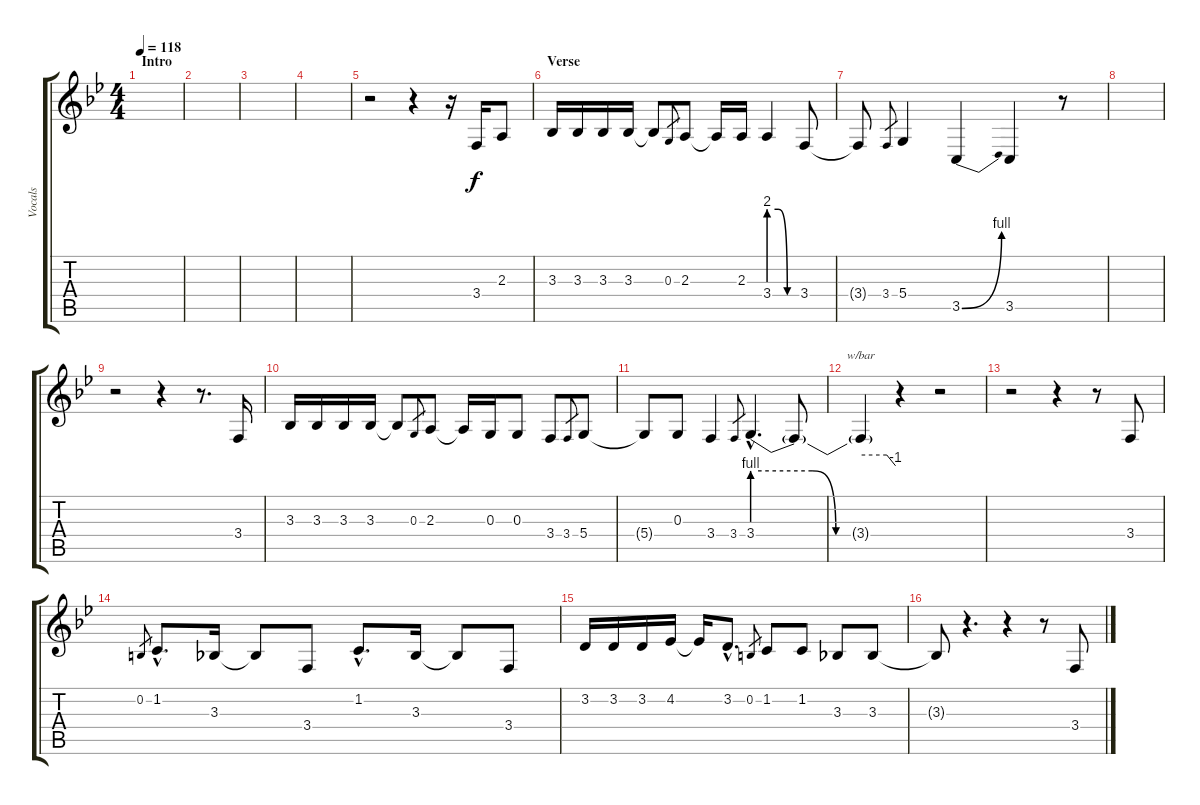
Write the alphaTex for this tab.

\track ("Vocals" "Vocals") {instrument oboe}
\staff {score tabs}
\tuning (E4 B3 G3 D3 A2 E2) {hide}
\ts (4 4)
\section ("" "Intro")
\tempo 118
\clef g2
\ks bb
|
|
|
|
r.2 r.4 r.16 3.4.16 2.3.8 |
\section ("" "Verse")
3.3.16 3.3.16 3.3.16 3.3.16 3.3{t}.8 0.3.8{gr} 2.3.8 2.3{t}.16 2.3.16 3.4{be (custom 0 8 20 8 40 0 60 0)}.4 3.4.8 |
3.4{t}.8 3.4.8{gr} 5.4.4 3.5{be (bend 0 0 60 4)}.4 3.5.4 r.8 |
|
r.2 r.4 r.8{d} 3.4.16 |
3.3.16 3.3.16 3.3.16 3.3.16 3.3{t}.8 0.3.8{gr} 2.3.8 2.3{t}.16 0.3.16 0.3.8 3.4.8 3.4.8{gr} 5.4.8 |
5.4{t}.8 0.3.8 3.4.4 3.4.8{gr} 3.4{be (custom 0 4 25 4 35 0 60 0) hac}.4{d} 3.4{t}.8 |
3.4{t}.4{tbe (custom default 0 0 45 0 60 -4)} r.4 r.2 |
r.2 r.4 r.8 3.4.8 |
0.2.8{gr} 1.2{hac}.8{d} 3.3.16 3.3{t}.8 3.4.8 1.2{hac}.8{d} 3.3.16 3.3{t}.8 3.4.8 |
3.2.16 3.2.16 3.2.16 4.2.16 4.2{t}.16 3.2{hac}.8{d} 0.2.8{gr} 1.2.8 1.2.8 3.3.8 3.3.8 |
3.3{t}.8 r.4{d} r.4 r.8 3.4.8
